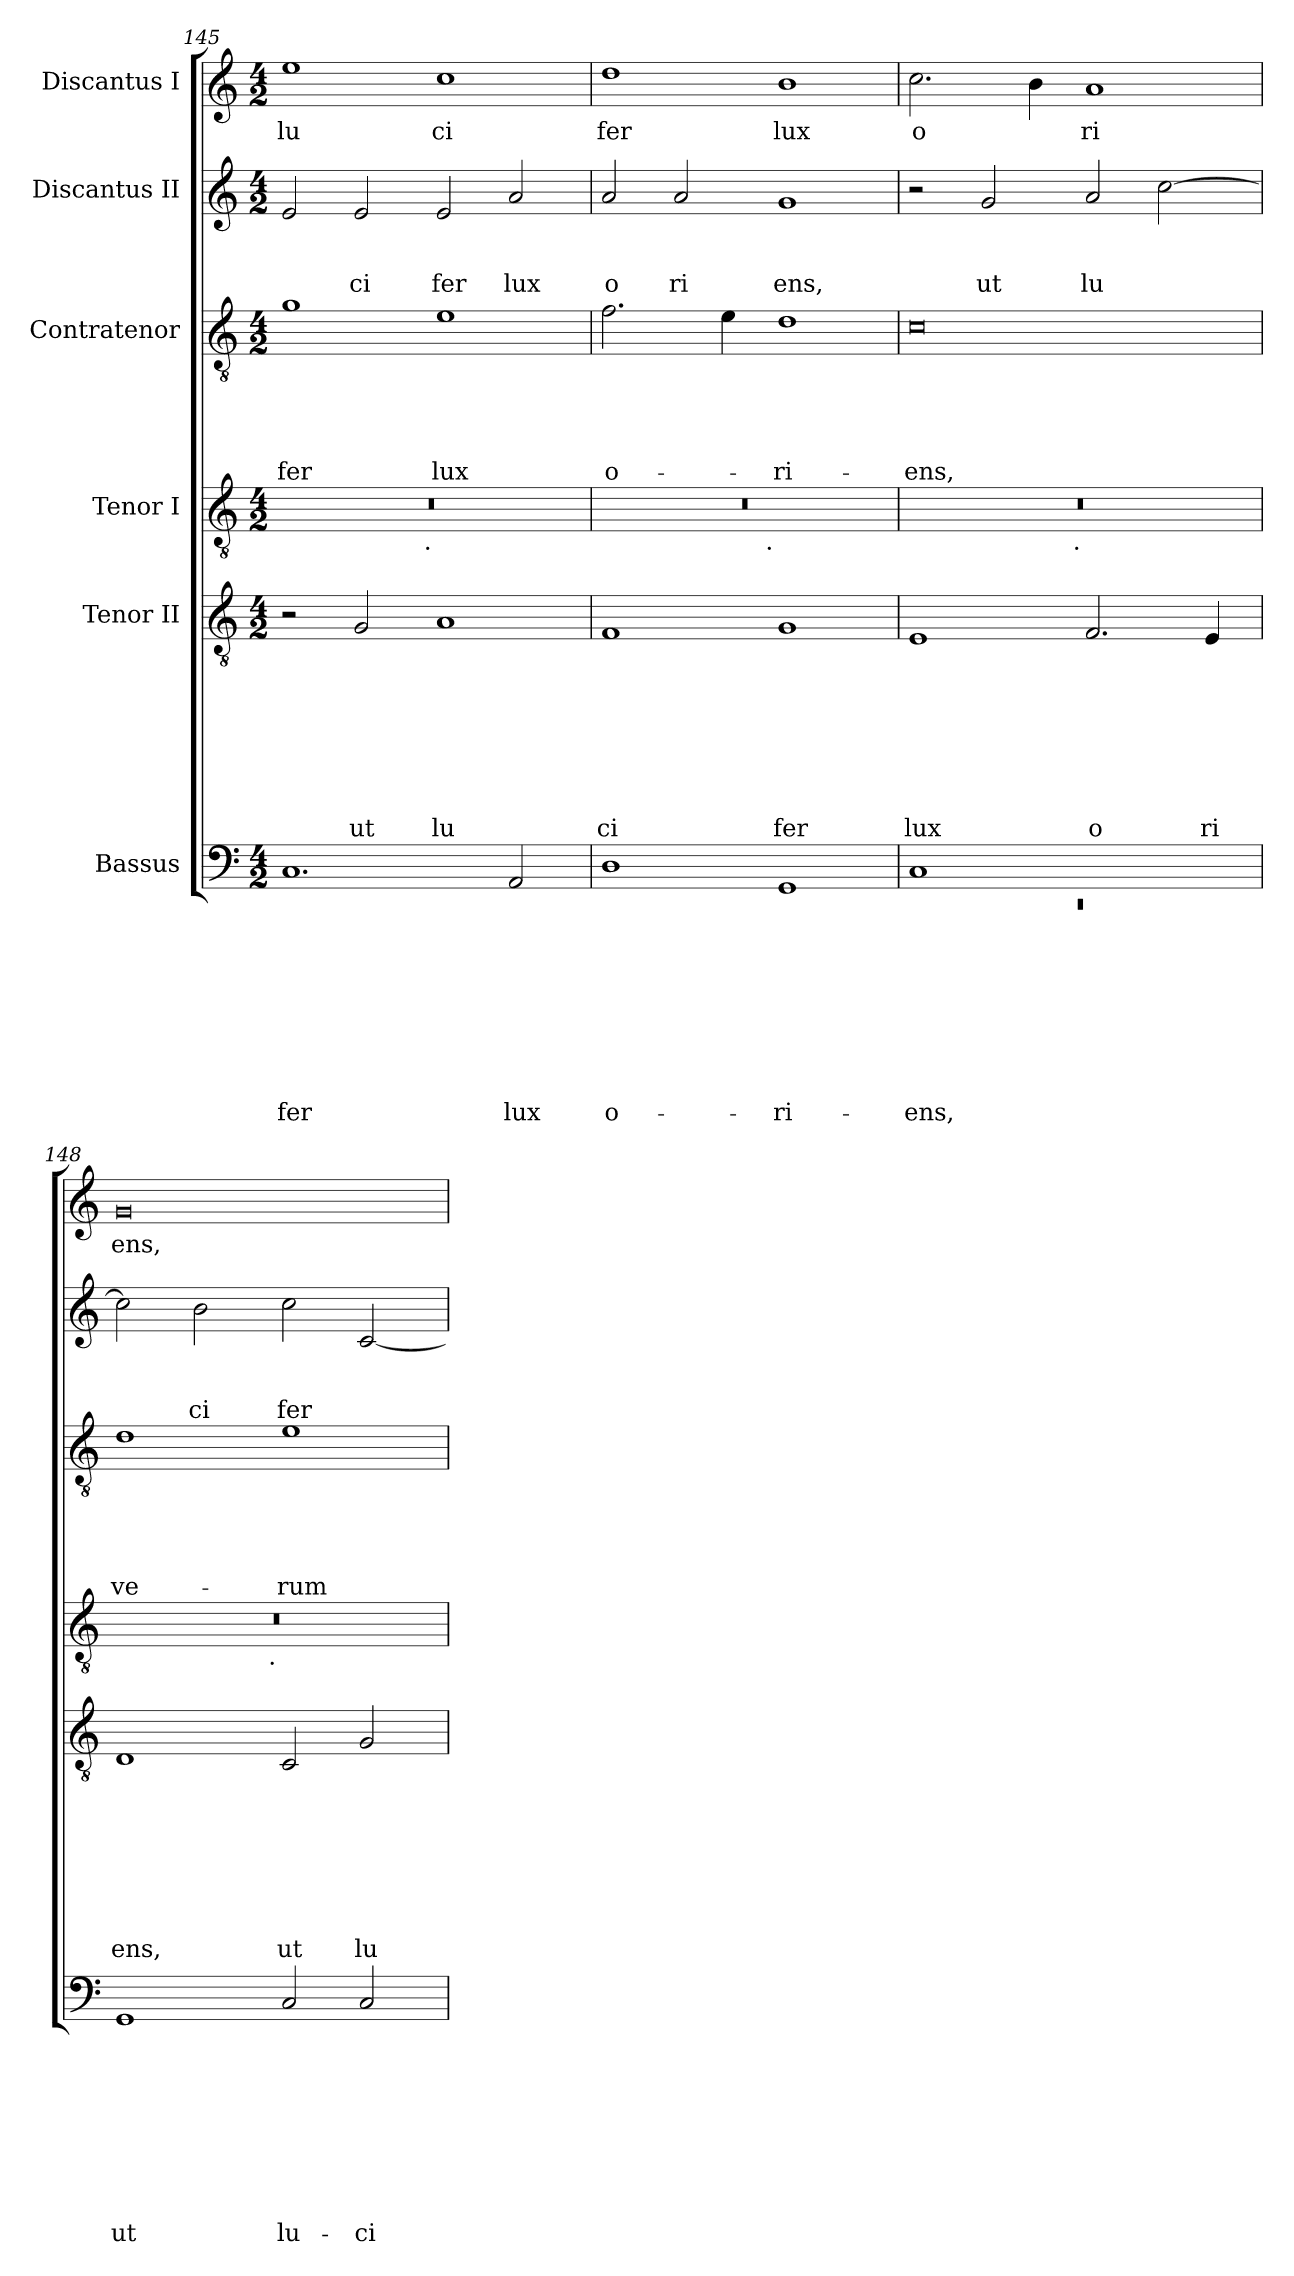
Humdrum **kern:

**kern	**text	**text	**text	**text	**text	**text	**text	**text	**text	**kern	**text	**text	**text	**text	**text	**text	**text	**text	**kern	**kern	**text	**text	**text	**text	**text	**kern	**text	**text	**text	**kern	**text
*part6	*part6	*part6	*part6	*part6	*part6	*part6	*part6	*part6	*part6	*part5	*part5	*part5	*part5	*part5	*part5	*part5	*part5	*part5	*part4	*part3	*part3	*part3	*part3	*part3	*part3	*part2	*part2	*part2	*part2	*part1	*part1
*staff6	*staff6	*staff6	*staff6	*staff6	*staff6	*staff6	*staff6	*staff6	*staff6	*staff5	*staff5	*staff5	*staff5	*staff5	*staff5	*staff5	*staff5	*staff5	*staff4	*staff3	*staff3	*staff3	*staff3	*staff3	*staff3	*staff2	*staff2	*staff2	*staff2	*staff1	*staff1
*I"Bassus	*	*	*	*	*	*	*	*	*	*I"Tenor II	*	*	*	*	*	*	*	*	*I"Tenor I	*I"Contratenor	*	*	*	*	*	*I"Discantus II	*	*	*	*I"Discantus I	*
!!LO:PB:g=z
*clefF4	*	*	*	*	*	*	*	*	*	*clefGv2	*	*	*	*	*	*	*	*	*clefGv2	*clefGv2	*	*	*	*	*	*clefG2	*	*	*	*clefG2	*
*k[]	*	*	*	*	*	*	*	*	*	*k[]	*	*	*	*	*	*	*	*	*k[]	*k[]	*	*	*	*	*	*k[]	*	*	*	*k[]	*
*C:	*	*	*	*	*	*	*	*	*	*C:	*	*	*	*	*	*	*	*	*C:	*C:	*	*	*	*	*	*C:	*	*	*	*C:	*
*M4/2	*	*	*	*	*	*	*	*	*	*M4/2	*	*	*	*	*	*	*	*	*M4/2	*M4/2	*	*	*	*	*	*M4/2	*	*	*	*M4/2	*
=145	=145	=145	=145	=145	=145	=145	=145	=145	=145	=145	=145	=145	=145	=145	=145	=145	=145	=145	=145	=145	=145	=145	=145	=145	=145	=145	=145	=145	=145	=145	=145
!	!	!	!	!	!	!	!	!	!LO:LY:b	!	!	!	!	!	!	!	!	!	!	!	!	!	!	!	!LO:LY:b	!	!	!	!	!	!LO:LY:b
*	*	*	*	*	*	*	*	*	*	*	*	*	*	*	*	*	*	*	*^	*	*	*	*	*	*	*	*	*	*	*	*
1.C	.	.	.	.	.	.	.	.	fer	2r	.	.	.	.	.	.	.	.	0r	2ryy	1g	.	.	.	.	fer	2e/	.	.	.	1ee	lu
!	!	!	!	!	!	!	!	!	!	!	!	!	!	!	!	!	!	!LO:LY:b	!	!	!	!	!	!	!	!	!	!	!	!LO:LY:b	!	!
.	.	.	.	.	.	.	.	.	.	2G/	.	.	.	.	.	.	.	ut	.	4...ryy	.	.	.	.	.	.	2e/	.	.	-ci	.	.
!	!	!	!	!	!	!	!	!	!	!	!	!	!	!	!	!	!	!	!	!LO:TX:b:t=.	!	!	!	!	!	!	!	!	!	!	!	!
.	.	.	.	.	.	.	.	.	.	.	.	.	.	.	.	.	.	.	.	1ryy	.	.	.	.	.	.	.	.	.	.	.	.
!	!	!	!	!	!	!	!	!	!	!	!	!	!	!	!	!	!	!LO:LY:b	!	!	!	!	!	!	!	!LO:LY:b	!	!	!	!LO:LY:b	!	!LO:LY:b
.	.	.	.	.	.	.	.	.	.	1A	.	.	.	.	.	.	.	lu	.	.	1e	.	.	.	.	lux	2e/	.	.	fer	1cc	ci
!	!	!	!	!	!	!	!	!	!LO:LY:b	!	!	!	!	!	!	!	!	!	!	!	!	!	!	!	!	!	!	!	!	!LO:LY:b	!	!
2AA/	.	.	.	.	.	.	.	.	lux	.	.	.	.	.	.	.	.	.	.	.	.	.	.	.	.	.	2a/	.	.	lux	.	.
.	.	.	.	.	.	.	.	.	.	.	.	.	.	.	.	.	.	.	.	32ryy	.	.	.	.	.	.	.	.	.	.	.	.
=146	=146	=146	=146	=146	=146	=146	=146	=146	=146	=146	=146	=146	=146	=146	=146	=146	=146	=146	=146	=146	=146	=146	=146	=146	=146	=146	=146	=146	=146	=146	=146	=146
!	!	!	!	!	!	!	!	!	!LO:LY:b	!	!	!	!	!	!	!	!	!LO:LY:b	!	!	!	!	!	!	!	!LO:LY:b	!	!	!	!LO:LY:b	!	!LO:LY:b
1D	.	.	.	.	.	.	.	.	o-	1F	.	.	.	.	.	.	.	ci	0r	2ryy	2.f\	.	.	.	.	o-	2a/	.	.	o	1dd	fer
!	!	!	!	!	!	!	!	!	!	!	!	!	!	!	!	!	!	!	!	!	!	!	!	!	!	!	!	!	!	!LO:LY:b	!	!
.	.	.	.	.	.	.	.	.	.	.	.	.	.	.	.	.	.	.	.	4...ryy	.	.	.	.	.	.	2a/	.	.	ri	.	.
.	.	.	.	.	.	.	.	.	.	.	.	.	.	.	.	.	.	.	.	.	4e\	.	.	.	.	.	.	.	.	.	.	.
!	!	!	!	!	!	!	!	!	!	!	!	!	!	!	!	!	!	!	!	!LO:TX:b:t=.	!	!	!	!	!	!	!	!	!	!	!	!
.	.	.	.	.	.	.	.	.	.	.	.	.	.	.	.	.	.	.	.	1ryy	.	.	.	.	.	.	.	.	.	.	.	.
!	!	!	!	!	!	!	!	!	!LO:LY:b	!	!	!	!	!	!	!	!	!LO:LY:b	!	!	!	!	!	!	!	!LO:LY:b	!	!	!	!LO:LY:b	!	!LO:LY:b
1GG	.	.	.	.	.	.	.	.	-ri-	1G	.	.	.	.	.	.	.	fer	.	.	1d	.	.	.	.	-ri-	1g	.	.	ens,	1b	lux
.	.	.	.	.	.	.	.	.	.	.	.	.	.	.	.	.	.	.	.	32ryy	.	.	.	.	.	.	.	.	.	.	.	.
=147	=147	=147	=147	=147	=147	=147	=147	=147	=147	=147	=147	=147	=147	=147	=147	=147	=147	=147	=147	=147	=147	=147	=147	=147	=147	=147	=147	=147	=147	=147	=147	=147
*^	*	*	*	*	*	*	*	*	*	*	*	*	*	*	*	*	*	*	*	*	*	*	*	*	*	*	*	*	*	*	*	*
!	!LO:N:vis=1	!	!	!	!	!	!	!	!	!LO:LY:b	!	!	!	!	!	!	!	!	!LO:LY:b	!	!	!	!	!	!	!	!LO:LY:b	!	!	!	!	!	!LO:LY:b
1C	0rEE	.	.	.	.	.	.	.	.	-ens,	1E	.	.	.	.	.	.	.	lux	0r	2ryy	0c	.	.	.	.	-ens,	2r	.	.	.	2.cc\	o
!	!	!	!	!	!	!	!	!	!	!	!	!	!	!	!	!	!	!	!	!	!	!	!	!	!	!	!	!	!	!	!LO:LY:b	!	!
.	.	.	.	.	.	.	.	.	.	.	.	.	.	.	.	.	.	.	.	.	4...ryy	.	.	.	.	.	.	2g/	.	.	ut	.	.
.	.	.	.	.	.	.	.	.	.	.	.	.	.	.	.	.	.	.	.	.	.	.	.	.	.	.	.	.	.	.	.	4b\	.
!	!	!	!	!	!	!	!	!	!	!	!	!	!	!	!	!	!	!	!	!	!LO:TX:b:t=.	!	!	!	!	!	!	!	!	!	!	!	!
.	.	.	.	.	.	.	.	.	.	.	.	.	.	.	.	.	.	.	.	.	1ryy	.	.	.	.	.	.	.	.	.	.	.	.
!	!	!	!	!	!	!	!	!	!	!	!	!	!	!	!	!	!	!	!LO:LY:b	!	!	!	!	!	!	!	!	!	!	!	!LO:LY:b	!	!LO:LY:b
1ryy	.	.	.	.	.	.	.	.	.	.	2.F/	.	.	.	.	.	.	.	o	.	.	.	.	.	.	.	.	2a/	.	.	lu	1a	ri
.	.	.	.	.	.	.	.	.	.	.	.	.	.	.	.	.	.	.	.	.	.	.	.	.	.	.	.	[>2cc\	.	.	.	.	.
!	!	!	!	!	!	!	!	!	!	!	!	!	!	!	!	!	!	!	!LO:LY:b	!	!	!	!	!	!	!	!	!	!	!	!	!	!
.	.	.	.	.	.	.	.	.	.	.	4E/	.	.	.	.	.	.	.	ri	.	.	.	.	.	.	.	.	.	.	.	.	.	.
.	.	.	.	.	.	.	.	.	.	.	.	.	.	.	.	.	.	.	.	.	32ryy	.	.	.	.	.	.	.	.	.	.	.	.
=148	=148	=148	=148	=148	=148	=148	=148	=148	=148	=148	=148	=148	=148	=148	=148	=148	=148	=148	=148	=148	=148	=148	=148	=148	=148	=148	=148	=148	=148	=148	=148	=148	=148
!	!	!	!	!	!	!	!	!	!	!LO:LY:b	!	!	!	!	!	!	!	!	!LO:LY:b	!	!	!	!	!	!	!	!LO:LY:b	!	!	!	!	!	!LO:LY:b
*v	*v	*	*	*	*	*	*	*	*	*	*	*	*	*	*	*	*	*	*	*	*	*	*	*	*	*	*	*	*	*	*	*	*
1GG	.	.	.	.	.	.	.	.	ut	1D	.	.	.	.	.	.	.	ens,	0r	2ryy	1d	.	.	.	.	ve-	2cc\]	.	.	.	0g	ens,
!	!	!	!	!	!	!	!	!	!	!	!	!	!	!	!	!	!	!	!	!	!	!	!	!	!	!	!	!	!	!LO:LY:b	!	!
.	.	.	.	.	.	.	.	.	.	.	.	.	.	.	.	.	.	.	.	4...ryy	.	.	.	.	.	.	2b\	.	.	ci	.	.
!	!	!	!	!	!	!	!	!	!	!	!	!	!	!	!	!	!	!	!	!LO:TX:b:t=.	!	!	!	!	!	!	!	!	!	!	!	!
.	.	.	.	.	.	.	.	.	.	.	.	.	.	.	.	.	.	.	.	1ryy	.	.	.	.	.	.	.	.	.	.	.	.
!	!	!	!	!	!	!	!	!	!LO:LY:b	!	!	!	!	!	!	!	!	!LO:LY:b	!	!	!	!	!	!	!	!LO:LY:b	!	!	!	!LO:LY:b	!	!
2C/	.	.	.	.	.	.	.	.	lu-	2C/	.	.	.	.	.	.	.	ut	.	.	1e	.	.	.	.	-rum	2cc\	.	.	fer	.	.
!	!	!	!	!	!	!	!	!	!LO:LY:b	!	!	!	!	!	!	!	!	!LO:LY:b	!	!	!	!	!	!	!	!	!	!	!	!	!	!
2C/	.	.	.	.	.	.	.	.	-ci-	2G/	.	.	.	.	.	.	.	lu	.	.	.	.	.	.	.	.	[<2c/	.	.	.	.	.
.	.	.	.	.	.	.	.	.	.	.	.	.	.	.	.	.	.	.	.	32ryy	.	.	.	.	.	.	.	.	.	.	.	.
*	*	*	*	*	*	*	*	*	*	*	*	*	*	*	*	*	*	*	*v	*v	*	*	*	*	*	*	*	*	*	*	*	*
=	=	=	=	=	=	=	=	=	=	=	=	=	=	=	=	=	=	=	=	=	=	=	=	=	=	=	=	=	=	=	=
*-	*-	*-	*-	*-	*-	*-	*-	*-	*-	*-	*-	*-	*-	*-	*-	*-	*-	*-	*-	*-	*-	*-	*-	*-	*-	*-	*-	*-	*-	*-	*-
